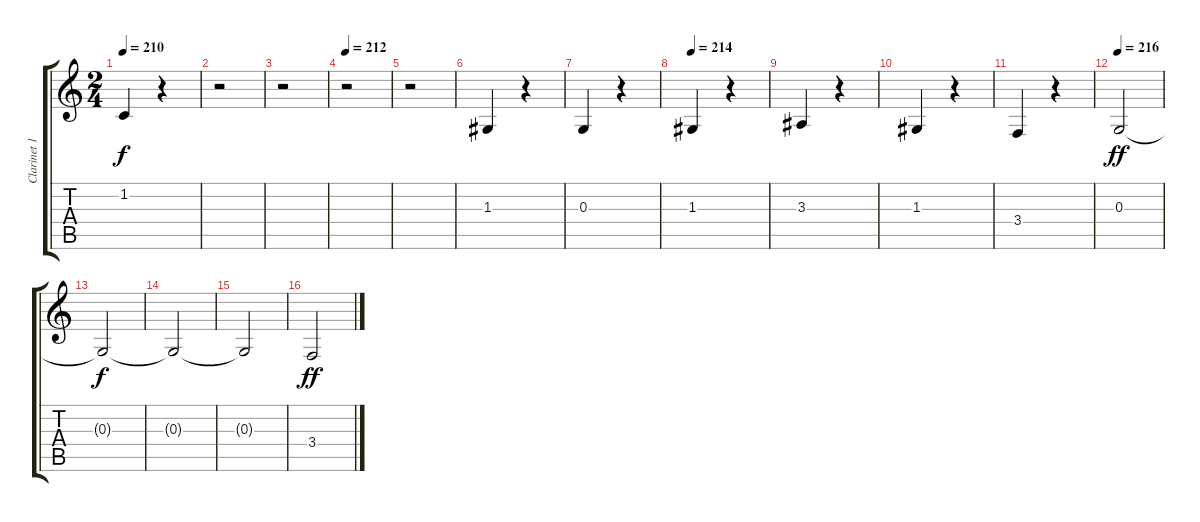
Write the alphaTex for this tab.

\track ("Clarinet 1" "Clarinet 1") {instrument clarinet}
\staff {score tabs}
\tuning (E4 B3 G3 D3 A2 E2) {hide}
\ts (2 4)
\tempo 210
\clef g2
\ks c
1.2.4{dy f} r.4 |
r.2 |
r.2 |
\tempo 212
r.2 |
r.2 |
1.3.4 r.4 |
0.3.4 r.4 |
\tempo 214
1.3.4 r.4 |
3.3.4 r.4 |
1.3.4 r.4 |
3.4.4 r.4 |
\tempo 216
0.3.2{dy ff} |
0.3{t}.2{dy f} |
0.3{t}.2 |
0.3{t}.2 |
3.4.2{dy ff}
